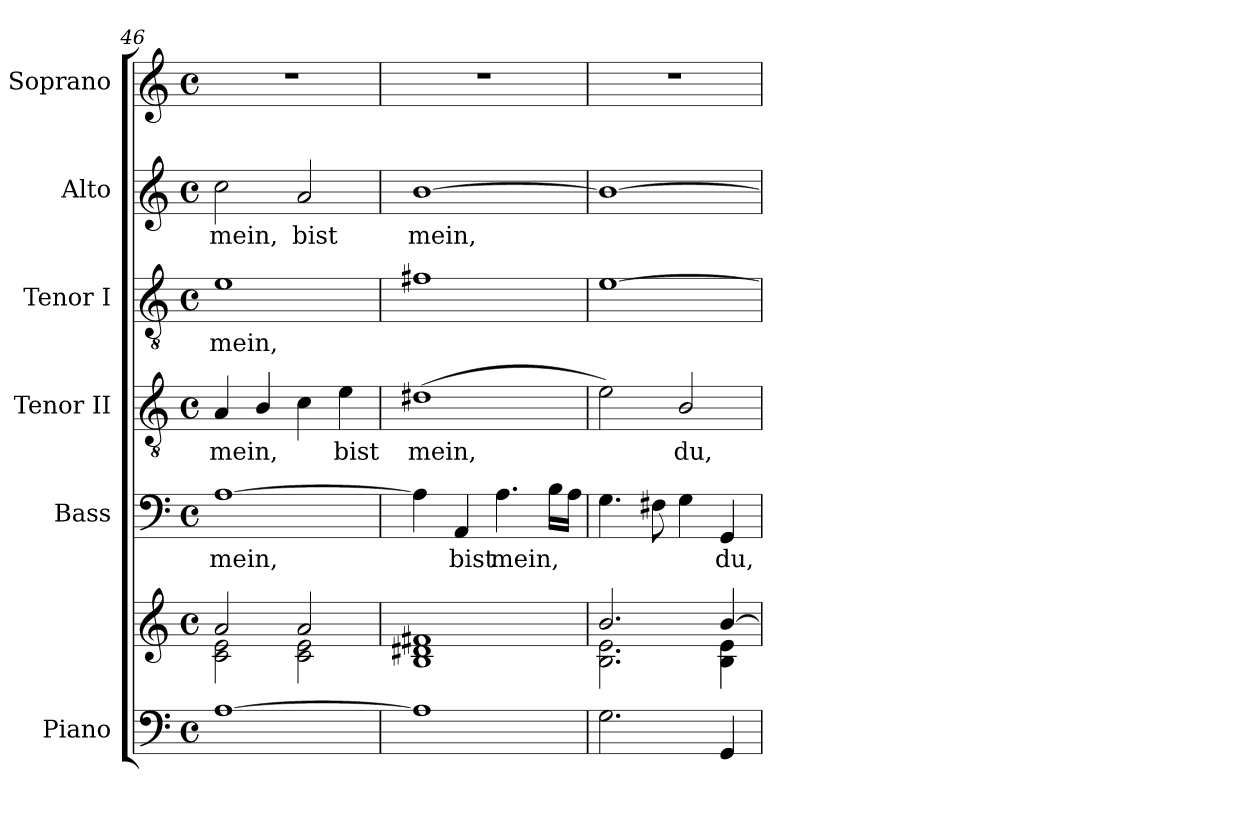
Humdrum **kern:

**kern	**kern	**kern	**text	**kern	**text	**kern	**text	**kern	**text	**kern
*part6	*part6	*part5	*part5	*part4	*part4	*part3	*part3	*part2	*part2	*part1
*staff7	*staff6	*staff5	*staff5	*staff4	*staff4	*staff3	*staff3	*staff2	*staff2	*staff1
*I"Piano	*	*I"Bass	*	*I"Tenor II	*	*I"Tenor I	*	*I"Alto	*	*I"Soprano
*I'Pno.	*	*I'B.	*	*I'T.	*	*I'T.	*	*I'A.	*	*I'S.
*clefF4	*clefG2	*clefF4	*	*clefGv2	*	*clefGv2	*	*clefG2	*	*clefG2
*	*	*	*	*ITrd7c12	*	*ITrd7c12	*	*	*	*
*k[]	*k[]	*k[]	*	*k[]	*	*k[]	*	*k[]	*	*k[]
*C:	*C:	*C:	*	*C:	*	*C:	*	*C:	*	*C:
*M4/4	*M4/4	*M4/4	*	*M4/4	*	*M4/4	*	*M4/4	*	*M4/4
*met(c)	*met(c)	*met(c)	*	*met(c)	*	*met(c)	*	*met(c)	*	*met(c)
=46	=46	=46	=46	=46	=46	=46	=46	=46	=46	=46
*	*^	*	*	*	*	*	*	*	*	*
!	!	!	!	!LO:LY:b:color=#000000	!	!	!	!	!	!	!
!	!	!	!	!	!	!LO:LY:b:color=#000000	!	!	!	!	!
!	!	!	!	!	!	!	!	!LO:LY:b:color=#000000	!	!	!
!	!	!	!	!	!	!	!	!	!	!LO:LY:b:color=#000000	!
[1Ai	2ai/	2ci\ 2ei	[1Ai	mein,	4AAi/	mein,	1Ei	mein,	2cci\	mein,	1r
.	.	.	.	.	4BBi/	.	.	.	.	.	.
!	!	!	!	!	!	!	!	!	!	!LO:LY:b:color=#000000	!
.	2ai/	2ci\ 2ei	.	.	4Ci\	.	.	.	2ai/	bist	.
!	!	!	!	!	!	!LO:LY:b:color=#000000	!	!	!	!	!
.	.	.	.	.	4Ei\	bist	.	.	.	.	.
*	*v	*v	*	*	*	*	*	*	*	*	*
=47	=47	=47	=47	=47	=47	=47	=47	=47	=47	=47
!	!	!	!	!	!LO:LY:b:color=#000000	!	!	!	!	!
!	!	!	!	!	!	!	!	!	!LO:LY:b:color=#000000	!
1Ai]	1Bi 1d#Xi 1f#Xi	4Ai\]	.	(1D#Xi	mein,	1F#Xi	.	[1bi	mein,	1r
!	!	!	!LO:LY:b:color=#000000	!	!	!	!	!	!	!
.	.	4AAi/	bist	.	.	.	.	.	.	.
!	!	!	!LO:LY:b:color=#000000	!	!	!	!	!	!	!
.	.	4.Ai\	mein,	.	.	.	.	.	.	.
.	.	16Bi\LL	.	.	.	.	.	.	.	.
.	.	16Ai\JJ	.	.	.	.	.	.	.	.
=48	=48	=48	=48	=48	=48	=48	=48	=48	=48	=48
*	*^	*	*	*	*	*	*	*	*	*
2.Gi\	2.bi/	2.Bi\ 2.ei	4.Gi\	.	2Ei\)	.	[1Ei	.	1bi_	.	1r
.	.	.	8F#Xi\	.	.	.	.	.	.	.	.
!	!	!	!	!	!	!LO:LY:b:color=#000000	!	!	!	!	!
.	.	.	4Gi\	.	2BBi/	du,	.	.	.	.	.
!	!	!	!	!LO:LY:b:color=#000000	!	!	!	!	!	!	!
4GGi/	[4bi/	4Bi\ 4ei	4GGi/	du,	.	.	.	.	.	.	.
*	*v	*v	*	*	*	*	*	*	*	*	*
=	=	=	=	=	=	=	=	=	=	=
*-	*-	*-	*-	*-	*-	*-	*-	*-	*-	*-
